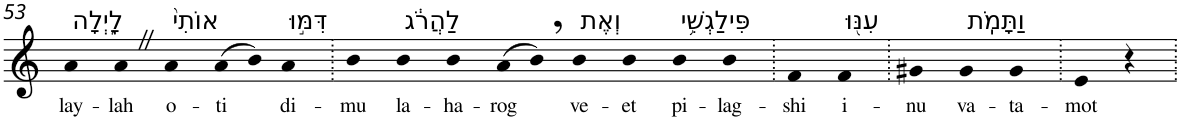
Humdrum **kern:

**kern	**text
*part1	*part1
*staff1	*staff1
*I"Piano	*
*I'Pno	*
!!LO:PB:g=z
*clefG2	*
*k[]	*
=53	=53
!LO:TX:a:t=לָ֑יְלָה	!
!	!LO:LY:b
4a	lay-
!	!LO:LY:b
4aZ	-lah
!LO:TX:a:t=אוֹתִי֙	!
!	!LO:LY:b
4a	o-
!	!LO:LY:b
(>8a	-ti
8b)	.
!LO:TX:a:t=דִּמּ֣וּ	!
!	!LO:LY:b
4a	di-
=54.	=54.
!	!LO:LY:b
4b	-mu
!LO:TX:a:t=לַהֲרֹ֔ג	!
!	!LO:LY:b
4b	la-
!	!LO:LY:b
4b	-ha-
!	!LO:LY:b
(>8a	-rog
8b,)	.
!LO:TX:a:t=וְאֶת	!
!	!LO:LY:b
4b	ve-
!	!LO:LY:b
4b	-et
!LO:TX:a:t=פִּילַגְשִׁ֥י	!
!	!LO:LY:b
4b	pi-
!	!LO:LY:b
4b	-lag-
=55.	=55.
!	!LO:LY:b
4f	-shi
!LO:TX:a:t=עִנּ֖וּ	!
!	!LO:LY:b
4f	i-
=56.	=56.
!	!LO:LY:b
4g#X	-nu
!LO:TX:a:t=וַתָּמֹֽת	!
!	!LO:LY:b
4g#	va-
!	!LO:LY:b
4g#	-ta-
=57.	=57.
!	!LO:LY:b
4e	-mot
4r	.
=.	=.
*-	*-
